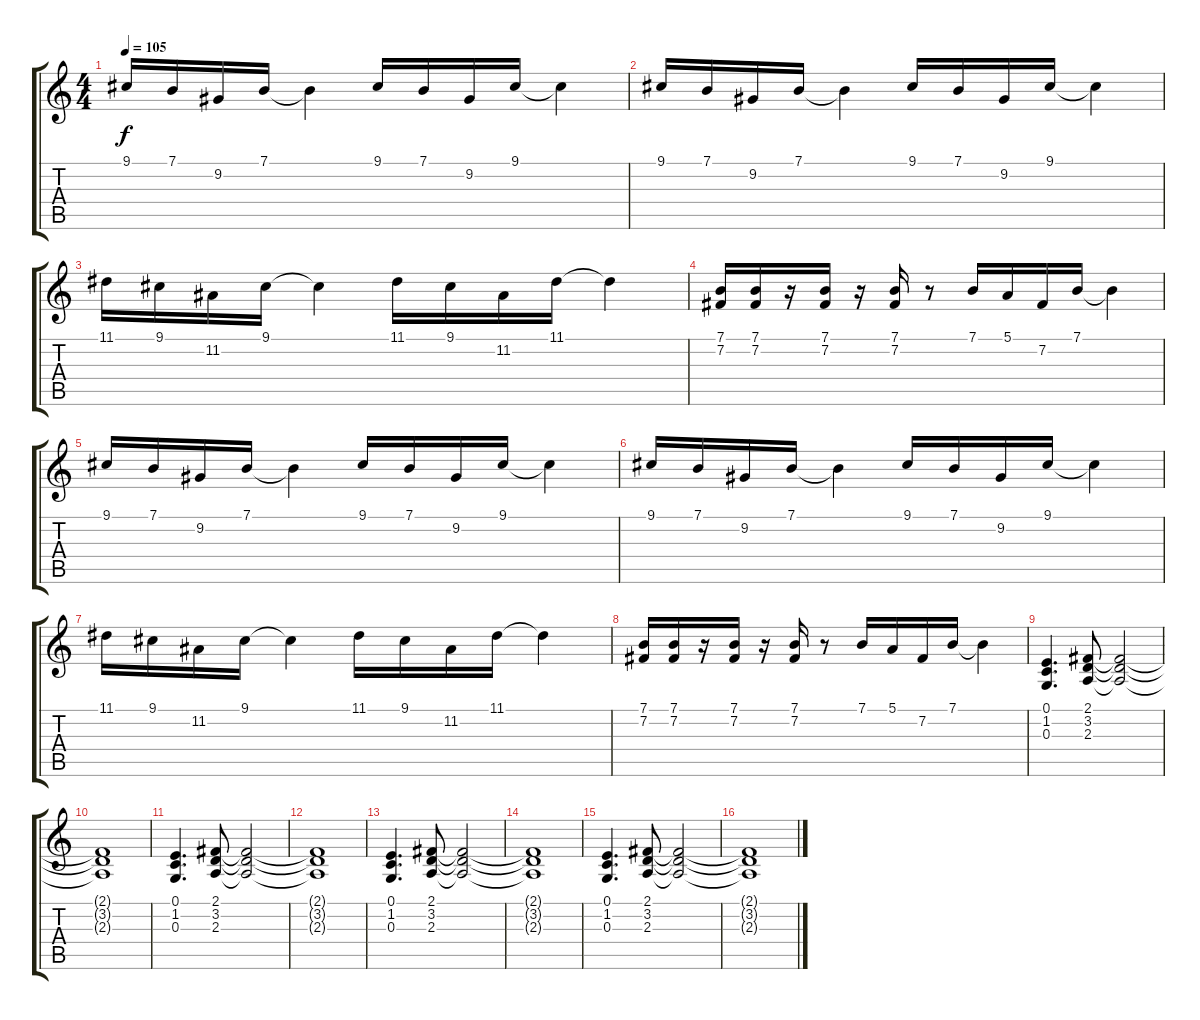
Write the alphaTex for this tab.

\track "" {instrument synthstrings2}
\staff {score tabs}
\tuning (E4 B3 G3 D3 A2 E2) {hide}
\ts (4 4)
\tempo 105
\clef g2
\ks c
9.1.16{dy f instrument brightacousticpiano} 7.1.16 9.2.16 7.1.16 7.1{t}.4 9.1.16 7.1.16 9.2.16 9.1.16 9.1{t}.4 |
9.1.16 7.1.16 9.2.16 7.1.16 7.1{t}.4 9.1.16 7.1.16 9.2.16 9.1.16 9.1{t}.4 |
11.1.16 9.1.16 11.2.16 9.1.16 9.1{t}.4 11.1.16 9.1.16 11.2.16 11.1.16 11.1{t}.4 |
(7.1 7.2).16 (7.1 7.2).16 r.16 (7.1 7.2).16 r.16 (7.1 7.2).16 r.8 7.1.16 5.1.16 7.2.16 7.1.16 7.1{t}.4 |
9.1.16 7.1.16 9.2.16 7.1.16 7.1{t}.4 9.1.16 7.1.16 9.2.16 9.1.16 9.1{t}.4 |
9.1.16 7.1.16 9.2.16 7.1.16 7.1{t}.4 9.1.16 7.1.16 9.2.16 9.1.16 9.1{t}.4 |
11.1.16 9.1.16 11.2.16 9.1.16 9.1{t}.4 11.1.16 9.1.16 11.2.16 11.1.16 11.1{t}.4 |
(7.1 7.2).16 (7.1 7.2).16 r.16 (7.1 7.2).16 r.16 (7.1 7.2).16 r.8 7.1.16 5.1.16 7.2.16 7.1.16 7.1{t}.4 |
(0.1 1.2 0.3).4{d} (2.1 3.2 2.3).8 (2.1{t} 3.2{t} 2.3{t}).2 |
(2.1{t} 3.2{t} 2.3{t}).1 |
(0.1 1.2 0.3).4{d} (2.1 3.2 2.3).8 (2.1{t} 3.2{t} 2.3{t}).2 |
(2.1{t} 3.2{t} 2.3{t}).1 |
(0.1 1.2 0.3).4{d} (2.1 3.2 2.3).8 (2.1{t} 3.2{t} 2.3{t}).2 |
(2.1{t} 3.2{t} 2.3{t}).1 |
(0.1 1.2 0.3).4{d} (2.1 3.2 2.3).8 (2.1{t} 3.2{t} 2.3{t}).2 |
(2.1{t} 3.2{t} 2.3{t}).1
